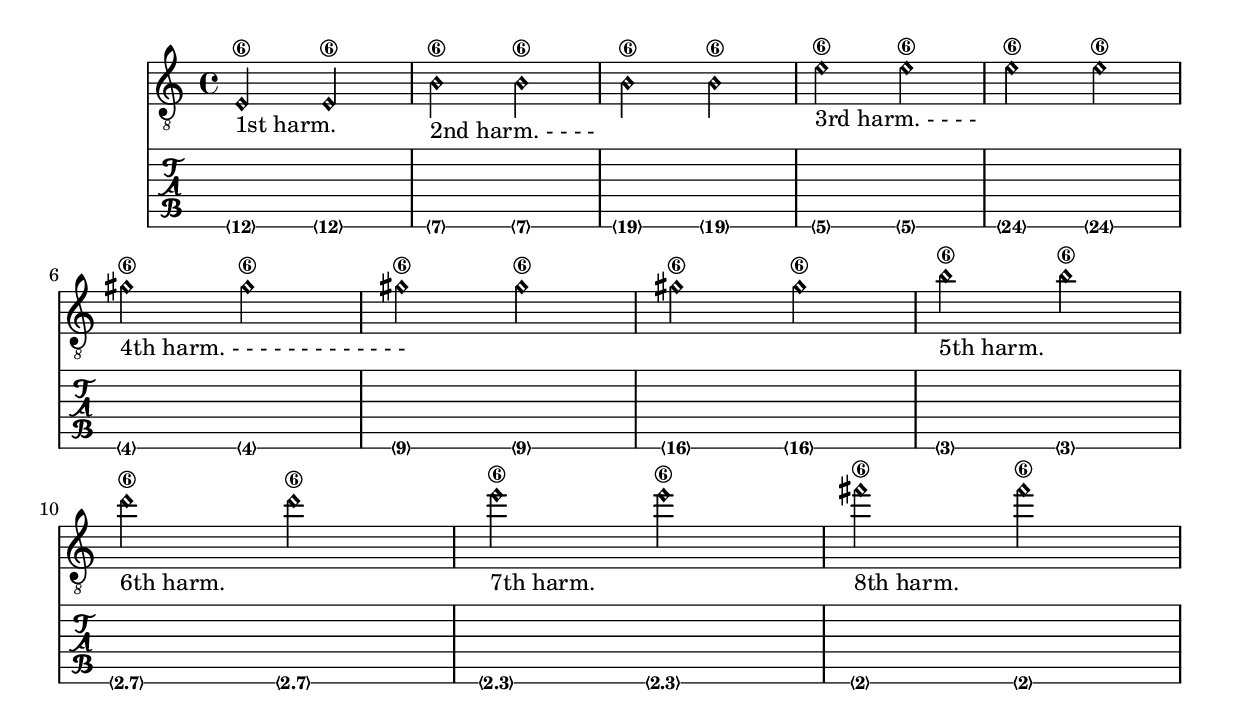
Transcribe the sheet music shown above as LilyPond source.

%% DO NOT EDIT this file manually; it is automatically
%% generated from LSR http://lsr.dsi.unimi.it
%% Make any changes in LSR itself, or in Documentation/snippets/new/ ,
%% and then run scripts/auxiliar/makelsr.py
%%
%% This file is in the public domain.
\version "2.16.0"

\header {
  lsrtags = "fretted-strings"

  texidoc = "
This snippet demonstrates open-string harmonics

"
  doctitle = "Open string harmonics in tablature"
} % begin verbatim

openStringHarmonics = {
  %first harmonic
  \harmonicByFret #12 e,2\6_\markup{"1st harm."}
  \harmonicByRatio #1/2 e,\6
  %second harmonic
  \harmonicByFret #7 e,\6_\markup{"2nd harm. - - - -"}
  \harmonicByRatio #1/3 e,\6
  \harmonicByFret #19 e,\6
  \harmonicByRatio #2/3 e,\6
  %\harmonicByFret #19 < e,\6 a,\5 d\4 >
  %\harmonicByRatio #2/3 < e,\6 a,\5 d\4 >
  %third harmonic
  \harmonicByFret #5 e,\6_\markup{"3rd harm. - - - -"}
  \harmonicByRatio #1/4 e,\6
  \harmonicByFret #24 e,\6
  \harmonicByRatio #3/4 e,\6
  \break
  %fourth harmonic
  \harmonicByFret #4 e,\6_\markup{"4th harm. - - - - - - - - - - - - -"}
  \harmonicByRatio #1/5 e,\6
  \harmonicByFret #9 e,\6
  \harmonicByRatio #2/5 e,\6
  \harmonicByFret #16 e,\6
  \harmonicByRatio #3/5 e,\6
  %fifth harmonic
  \harmonicByFret #3 e,\6_\markup{"5th harm."}
  \harmonicByRatio #1/6 e,\6
  \break
  %sixth harmonic
  \harmonicByFret #2.7 e,\6_\markup{"6th harm."}
  \harmonicByRatio #1/7 e,\6
  %seventh harmonic
  \harmonicByFret #2.3 e,\6_\markup{"7th harm."}
  \harmonicByRatio #1/8 e,\6
  %eighth harmonic
  \harmonicByFret #2 e,\6_\markup{"8th harm."}
  \harmonicByRatio #1/9 e,\6
}

\score {
  <<
    \new Staff {
      \new Voice {
        \clef "treble_8"
        \openStringHarmonics
      }
    }
    \new TabStaff {
      \new TabVoice {
        \openStringHarmonics
      }
    }
  >>
}
